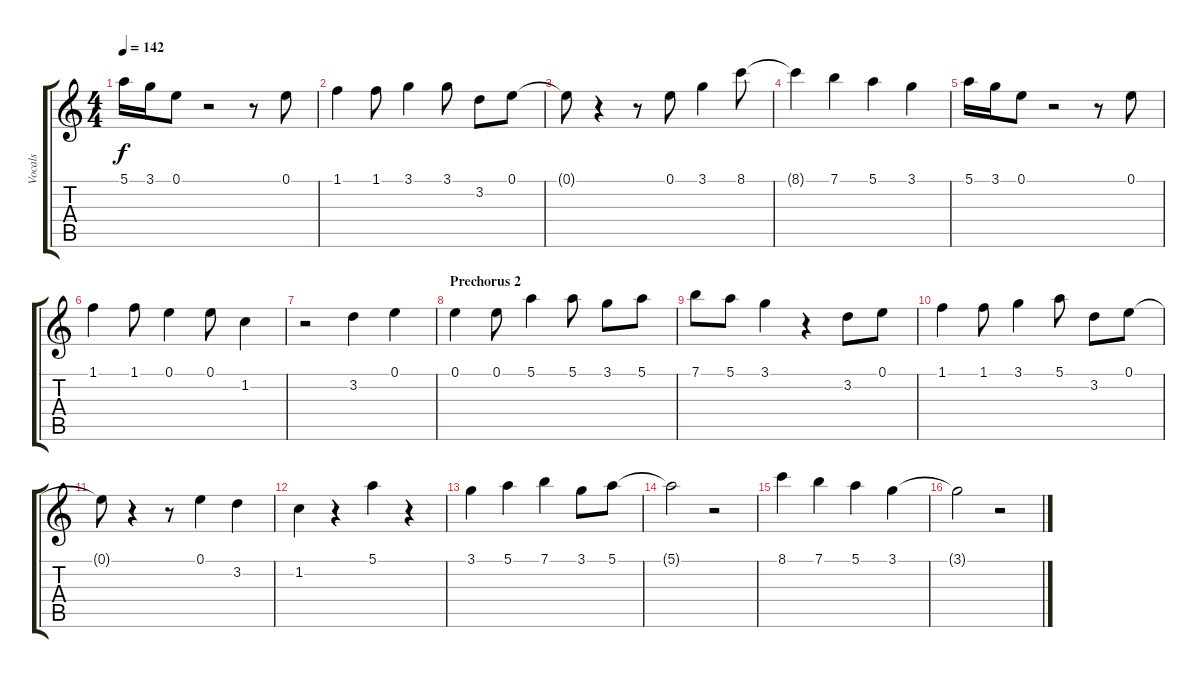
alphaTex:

\track ("Vocals" "Vocals") {instrument electricguitarmuted}
\staff {score tabs}
\tuning (E4 B3 G3 D3 A2 E2) {hide}
\ts (4 4)
\tempo 142
\clef g2
\ks c
5.1.16{dy f} 3.1.16 0.1.8 r.2 r.8 0.1.8 |
1.1.4 1.1.8 3.1.4 3.1.8 3.2.8 0.1.8 |
0.1{t}.8 r.4 r.8 0.1.8 3.1.4 8.1.8 |
8.1{t}.4 7.1.4 5.1.4 3.1.4 |
5.1.16 3.1.16 0.1.8 r.2 r.8 0.1.8 |
1.1.4 1.1.8 0.1.4 0.1.8 1.2.4 |
r.2 3.2.4 0.1.4 |
\section ("" "Prechorus 2")
0.1.4 0.1.8 5.1.4 5.1.8 3.1.8 5.1.8 |
7.1.8 5.1.8 3.1.4 r.4 3.2.8 0.1.8 |
1.1.4 1.1.8 3.1.4 5.1.8 3.2.8 0.1.8 |
0.1{t}.8 r.4 r.8 0.1.4 3.2.4 |
1.2.4 r.4 5.1.4 r.4 |
3.1.4 5.1.4 7.1.4 3.1.8 5.1.8 |
5.1{t}.2 r.2 |
8.1.4 7.1.4 5.1.4 3.1.4 |
3.1{t}.2 r.2
